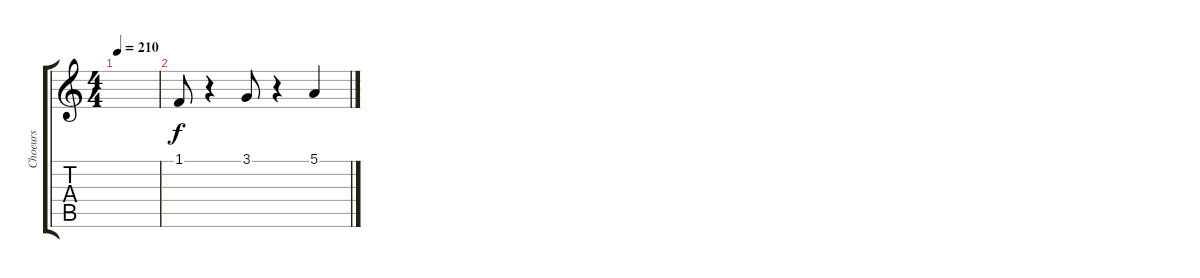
\track ("Choeurs" "Choeurs") {instrument synthvoice}
\staff {score tabs}
\tuning (E4 B3 G3 D3 A2 E2) {hide}
\ts (4 4)
\tempo 210
\clef g2
\ks c
|
1.1.8 r.4 3.1.8 r.4 5.1.4
